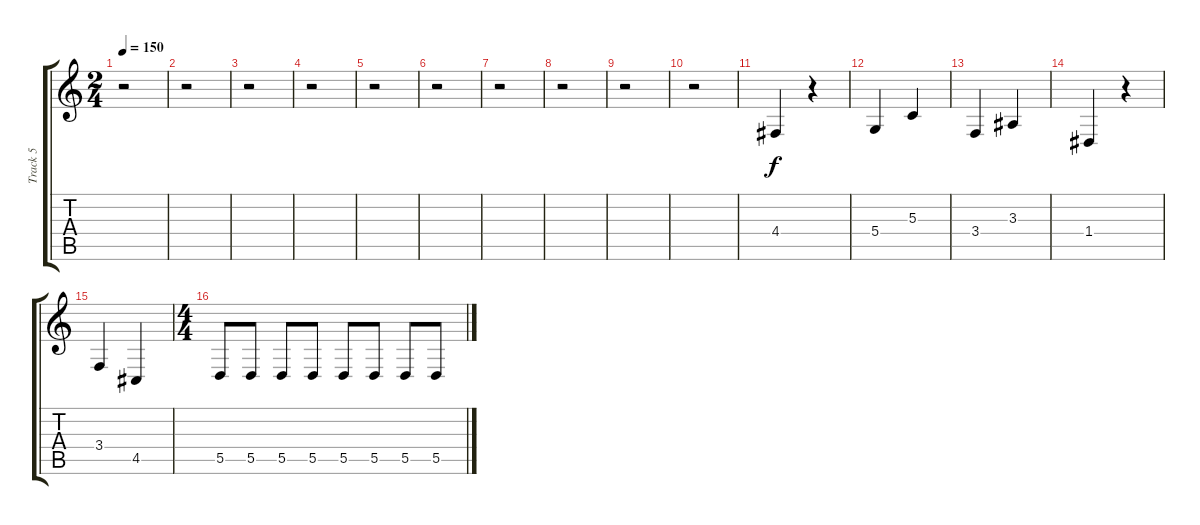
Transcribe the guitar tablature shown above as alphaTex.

\track ("Track 5" "Track 5") {instrument rockorgan}
\staff {score tabs}
\tuning (E4 B3 G3 D3 A2 E2) {hide}
\ts (2 4)
\tempo 150
\clef g2
\ks c
r.2{dy mf} |
r.2 |
r.2 |
r.2 |
r.2 |
r.2 |
r.2 |
r.2 |
r.2 |
r.2 |
4.4.4{dy f} r.4 |
5.4.4 5.3.4 |
3.4.4 3.3.4 |
1.4.4 r.4 |
3.4.4 4.5.4 |
\ts (4 4)
5.5.8 5.5.8 5.5.8 5.5.8 5.5.8 5.5.8 5.5.8 5.5.8
